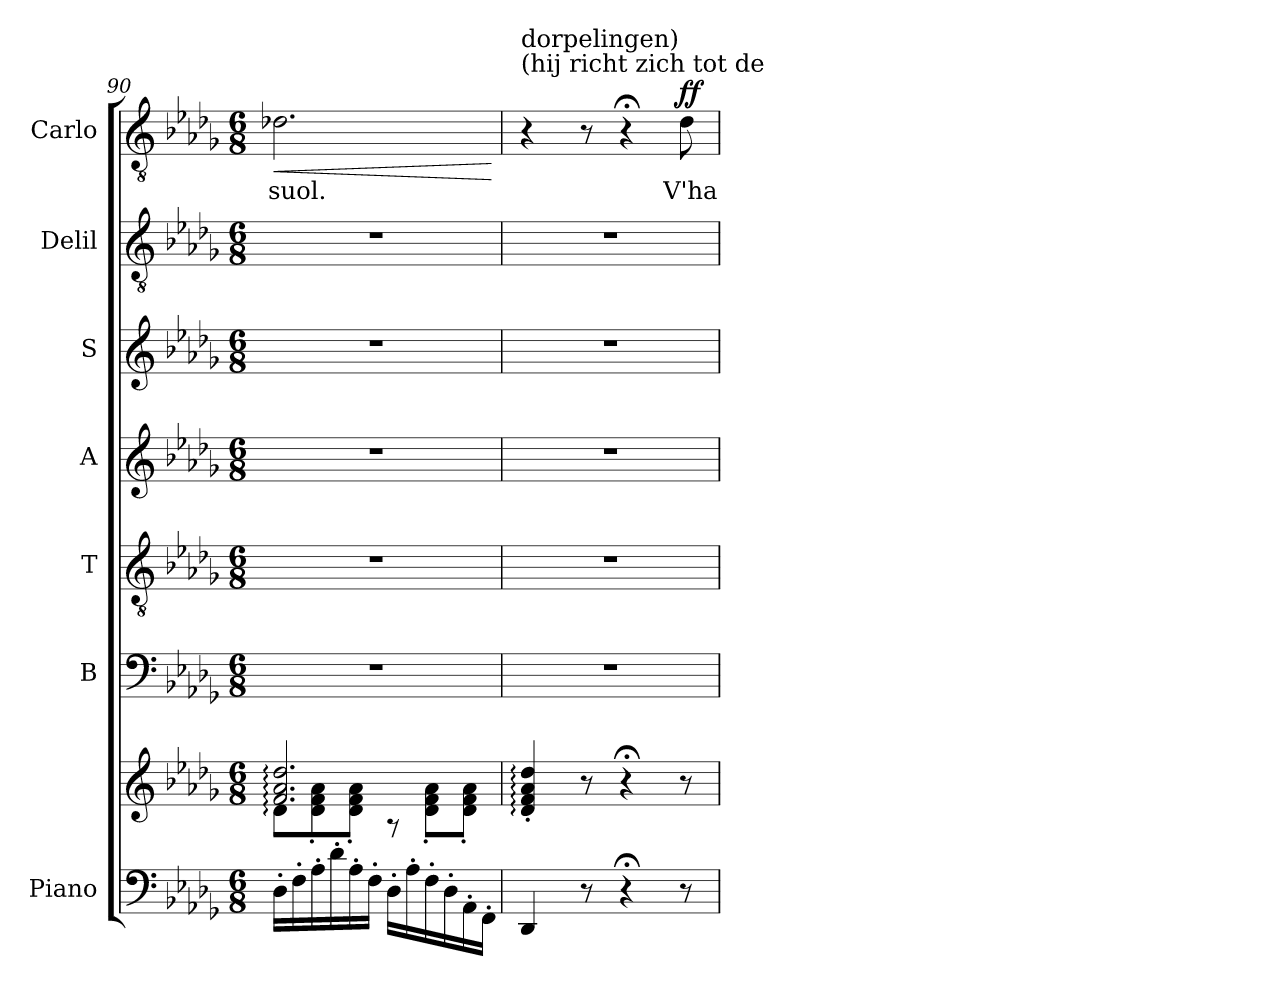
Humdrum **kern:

**kern	**kern	**kern	**kern	**kern	**kern	**kern	**kern	**text	**dynam
*part7	*part7	*part6	*part5	*part4	*part3	*part2	*part1	*part1	*part1
*staff8	*staff7	*staff6	*staff5	*staff4	*staff3	*staff2	*staff1	*staff1	*staff1
*I"Piano	*	*I"B	*I"T	*I"A	*I"S	*I"Delil	*I"Carlo	*	*
*I'Pno	*	*I'B	*I'T	*I'A	*I'S	*	*	*	*
!!LO:LB:g=z
*clefF4	*clefG2	*clefF4	*clefGv2	*clefG2	*clefG2	*clefGv2	*clefGv2	*	*
*k[b-e-a-d-g-]	*k[b-e-a-d-g-]	*k[b-e-a-d-g-]	*k[b-e-a-d-g-]	*k[b-e-a-d-g-]	*k[b-e-a-d-g-]	*k[b-e-a-d-g-]	*k[b-e-a-d-g-]	*	*
*M6/8	*M6/8	*M6/8	*M6/8	*M6/8	*M6/8	*M6/8	*M6/8	*	*
=90	=90	=90	=90	=90	=90	=90	=90	=90	=90
*	*^	*	*	*	*	*	*	*	*
!	!	!	!	!	!	!	!	!	!	!LO:HP:b
!	!	!	!	!	!	!	!	!	!	!LO:HP:n=1:b
16D-'\LL	2.f/: 2.a-/: 2.dd-/:	8d-:\L	2.r	2.r	2.r	2.r	2.r	2.d-X\	suol.	< >
16F'\	.	.	.	.	.	.	.	.	.	.
16A-'\	.	8d-\' 8f\' 8a-\'	.	.	.	.	.	.	.	.
16d-'\	.	.	.	.	.	.	.	.	.	.
16A-'\	.	8d-\' 8f\' 8a-\'J	.	.	.	.	.	.	.	.
16F'\JJ	.	.	.	.	.	.	.	.	.	.
16D-'\LL	.	8r	.	.	.	.	.	.	.	.
16A-'\	.	.	.	.	.	.	.	.	.	.
16F'\	.	8d-\' 8f\' 8a-\'L	.	.	.	.	.	.	.	.
16D-'\	.	.	.	.	.	.	.	.	.	.
16AA-'\	.	8d-\' 8f\' 8a-\'J	.	.	.	.	.	.	.	.
16FF'\JJ	.	.	.	.	.	.	.	.	.	.
*	*v	*v	*	*	*	*	*	*	*	*
.	.	.	.	.	.	.	.	.	[
=91	=91	=91	=91	=91	=91	=91	=91	=91	=91
!	!	!	!	!	!	!	!LO:TX:a:t=(hij richt zich tot de	!	!
!	!	!	!	!	!	!	!LO:TX:a:t=dorpelingen)	!	!
4DD-/	4d-/:' 4f/:' 4a-/:' 4dd-/:'	2.r	2.r	2.r	2.r	2.r	4r	.	.
8r	8r	.	.	.	.	.	8r	.	]
4r;<	4r;<	.	.	.	.	.	4r;<	.	.
!	!	!	!	!	!	!	!	!	!LO:DY:a
8r	8r	.	.	.	.	.	8d-\	V'ha	ff
=	=	=	=	=	=	=	=	=	=
*-	*-	*-	*-	*-	*-	*-	*-	*-	*-
